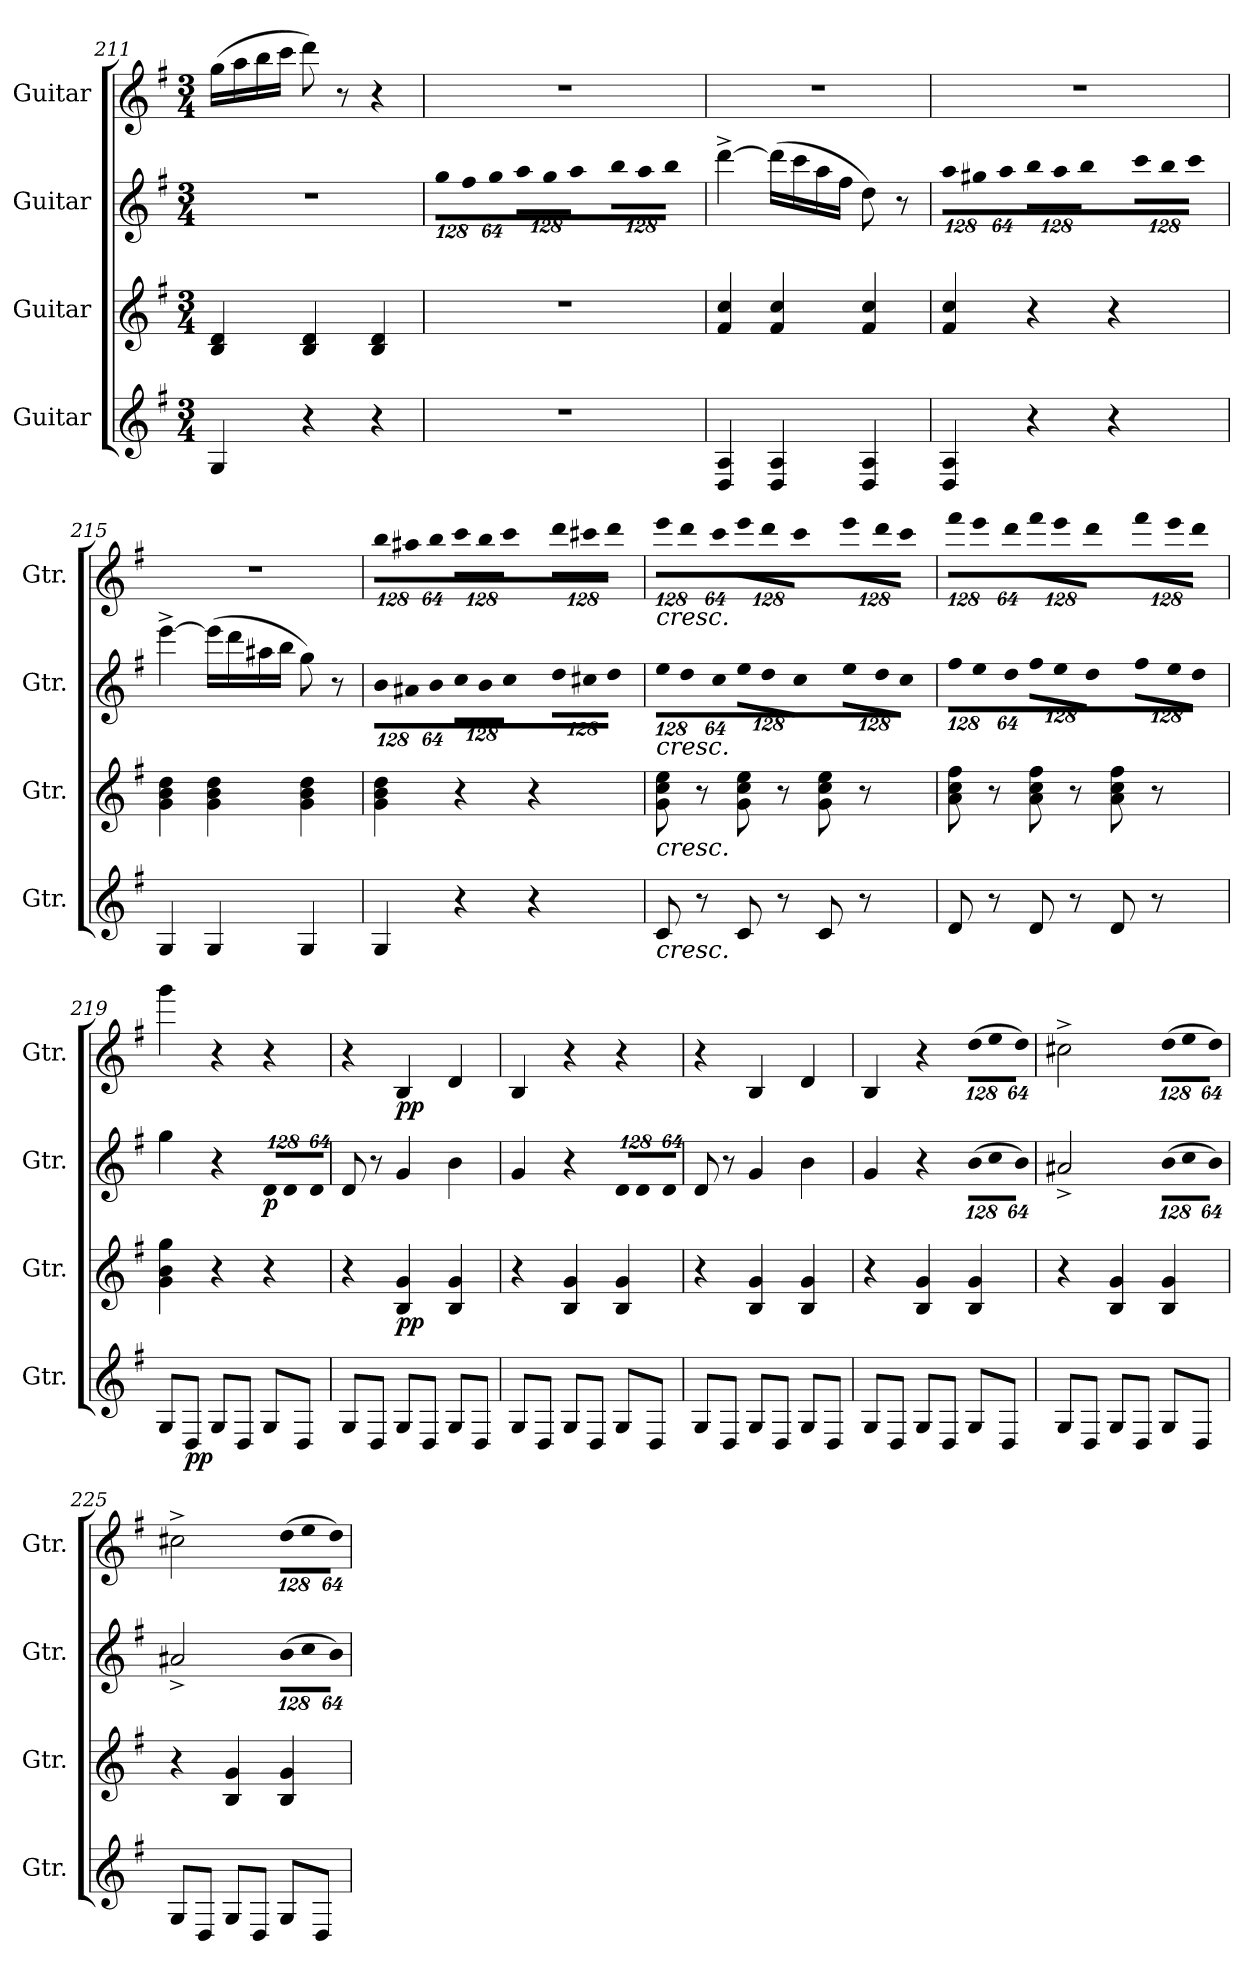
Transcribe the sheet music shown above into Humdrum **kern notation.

**kern	**dynam	**kern	**dynam	**kern	**dynam	**kern	**dynam
*part4	*part4	*part3	*part3	*part2	*part2	*part1	*part1
*staff4	*staff4	*staff3	*staff3	*staff2	*staff2	*staff1	*staff1
*I"Guitar	*	*I"Guitar	*	*I"Guitar	*	*I"Guitar	*
*I'Gtr.	*	*I'Gtr.	*	*I'Gtr.	*	*I'Gtr.	*
!!LO:PB:g=z
*clefG2	*	*clefG2	*	*clefG2	*	*clefG2	*
*ITrd7c12	*	*ITrd7c12	*	*ITrd7c12	*	*ITrd7c12	*
*k[f#]	*	*k[f#]	*	*k[f#]	*	*k[f#]	*
*G:	*	*G:	*	*G:	*	*G:	*
*M3/4	*	*M3/4	*	*M3/4	*	*M3/4	*
=211	=211	=211	=211	=211	=211	=211	=211
!	!	!	!	!LO:N:vis=1	!	!	!
4GGi/	.	4BBi/ 4Di	.	2.r	.	(16gi\LL	.
.	.	.	.	.	.	16ai\	.
.	.	.	.	.	.	16bi\	.
.	.	.	.	.	.	16cci\JJ	.
4r	.	4BBi/ 4Di	.	.	.	8ddi\)	.
.	.	.	.	.	.	8r	.
4r	.	4BBi/ 4Di	.	.	.	4r	.
=212	=212	=212	=212	=212	=212	=212	=212
!LO:N:vis=1	!	!LO:N:vis=1	!	!	!	!	!
*	*	*	*	*Xbrackettup	*	*	*
!	!	!	!	!LO:N:vis=8	!	!LO:N:vis=1	!
2.r	.	2.r	.	1024%85gi\L	.	2.r	.
!	!	!	!	!LO:N:vis=8	!	!	!
.	.	.	.	1024%85f#i\	.	.	.
!	!	!	!	!LO:N:vis=8	!	!	!
.	.	.	.	512%43gi\J	.	.	.
!	!	!	!	!LO:N:vis=8	!	!	!
.	.	.	.	1024%85ai\L	.	.	.
!	!	!	!	!LO:N:vis=8	!	!	!
.	.	.	.	1024%85gi\	.	.	.
!	!	!	!	!LO:N:vis=8	!	!	!
.	.	.	.	512%43ai\J	.	.	.
!	!	!	!	!LO:N:vis=8	!	!	!
.	.	.	.	1024%85bi\L	.	.	.
!	!	!	!	!LO:N:vis=8	!	!	!
.	.	.	.	1024%85ai\	.	.	.
!	!	!	!	!LO:N:vis=8	!	!	!
.	.	.	.	512%43bi\J	.	.	.
=213	=213	=213	=213	=213	=213	=213	=213
!	!	!	!	!	!	!LO:N:vis=1	!
4DDi/ 4AAi	.	4F#i/ 4ci	.	[>4dd^i\	.	2.r	.
4DDi/ 4AAi	.	4F#i/ 4ci	.	(16ddi\LL]	.	.	.
.	.	.	.	16cci\	.	.	.
.	.	.	.	16ai\	.	.	.
.	.	.	.	16f#i\JJ	.	.	.
4DDi/ 4AAi	.	4F#i/ 4ci	.	8di\)	.	.	.
.	.	.	.	8r	.	.	.
=214	=214	=214	=214	=214	=214	=214	=214
!	!	!	!	!LO:N:vis=8	!	!LO:N:vis=1	!
4DDi/ 4AAi	.	4F#i/ 4ci	.	1024%85ai\L	.	2.r	.
!	!	!	!	!LO:N:vis=8	!	!	!
.	.	.	.	1024%85g#Xi\	.	.	.
!	!	!	!	!LO:N:vis=8	!	!	!
.	.	.	.	512%43ai\J	.	.	.
!	!	!	!	!LO:N:vis=8	!	!	!
4r	.	4r	.	1024%85bi\L	.	.	.
!	!	!	!	!LO:N:vis=8	!	!	!
.	.	.	.	1024%85ai\	.	.	.
!	!	!	!	!LO:N:vis=8	!	!	!
.	.	.	.	512%43bi\J	.	.	.
!	!	!	!	!LO:N:vis=8	!	!	!
4r	.	4r	.	1024%85cci\L	.	.	.
!	!	!	!	!LO:N:vis=8	!	!	!
.	.	.	.	1024%85bi\	.	.	.
!	!	!	!	!LO:N:vis=8	!	!	!
.	.	.	.	512%43cci\J	.	.	.
!!LO:LB:g=z
=215	=215	=215	=215	=215	=215	=215	=215
!	!	!	!	!	!	!LO:N:vis=1	!
4GGi/	.	4Gi\ 4Bi 4di	.	[>4ee^i\	.	2.r	.
4GGi/	.	4Gi\ 4Bi 4di	.	(16eei\LL]	.	.	.
.	.	.	.	16ddi\	.	.	.
.	.	.	.	16a#Xi\	.	.	.
.	.	.	.	16bi\JJ	.	.	.
4GGi/	.	4Gi\ 4Bi 4di	.	8gi\)	.	.	.
.	.	.	.	8r	.	.	.
=216	=216	=216	=216	=216	=216	=216	=216
!	!	!	!	!LO:N:vis=8	!	!	!
*	*	*	*	*	*	*Xbrackettup	*
!	!	!	!	!	!	!LO:N:vis=8	!
4GGi/	.	4Gi\ 4Bi 4di	.	1024%85Bi/L	.	1024%85bi\L	.
!	!	!	!	!LO:N:vis=8	!	!LO:N:vis=8	!
.	.	.	.	1024%85A#Xi/	.	1024%85a#Xi\	.
!	!	!	!	!LO:N:vis=8	!	!LO:N:vis=8	!
.	.	.	.	512%43Bi/J	.	512%43bi\J	.
!	!	!	!	!LO:N:vis=8	!	!LO:N:vis=8	!
4r	.	4r	.	1024%85ci\L	.	1024%85cci\L	.
!	!	!	!	!LO:N:vis=8	!	!LO:N:vis=8	!
.	.	.	.	1024%85Bi\	.	1024%85bi\	.
!	!	!	!	!LO:N:vis=8	!	!LO:N:vis=8	!
.	.	.	.	512%43ci\J	.	512%43cci\J	.
!	!	!	!	!LO:N:vis=8	!	!LO:N:vis=8	!
4r	.	4r	.	1024%85di\L	.	1024%85ddi\L	.
!	!	!	!	!LO:N:vis=8	!	!LO:N:vis=8	!
.	.	.	.	1024%85c#Xi\	.	1024%85cc#Xi\	.
!	!	!	!	!LO:N:vis=8	!	!LO:N:vis=8	!
.	.	.	.	512%43di\J	.	512%43ddi\J	.
=217	=217	=217	=217	=217	=217	=217	=217
!	!	!	!	!	!	!LO:TX:b:i:t=cresc.	!
!	!	!	!	!LO:TX:b:i:t=cresc.	!	!	!
!	!	!LO:TX:b:i:t=cresc.	!	!	!	!	!
!LO:TX:b:i:t=cresc.	!	!	!	!	!	!	!
!	!	!	!	!LO:N:vis=8	!	!LO:N:vis=8	!
8Ci/	.	8Gi\ 8ci 8ei	.	1024%85ei\L	.	1024%85eei\L	.
!	!	!	!	!LO:N:vis=8	!	!LO:N:vis=8	!
.	.	.	.	1024%85di\	.	1024%85ddi\	.
8r	.	8r	.	.	.	.	.
!	!	!	!	!LO:N:vis=8	!	!LO:N:vis=8	!
.	.	.	.	512%43ci\J	.	512%43cci\J	.
!	!	!	!	!LO:N:vis=8	!	!LO:N:vis=8	!
8Ci/	.	8Gi\ 8ci 8ei	.	1024%85ei\L	.	1024%85eei\L	.
!	!	!	!	!LO:N:vis=8	!	!LO:N:vis=8	!
.	.	.	.	1024%85di\	.	1024%85ddi\	.
8r	.	8r	.	.	.	.	.
!	!	!	!	!LO:N:vis=8	!	!LO:N:vis=8	!
.	.	.	.	512%43ci\J	.	512%43cci\J	.
!	!	!	!	!LO:N:vis=8	!	!LO:N:vis=8	!
8Ci/	.	8Gi\ 8ci 8ei	.	1024%85ei\L	.	1024%85eei\L	.
!	!	!	!	!LO:N:vis=8	!	!LO:N:vis=8	!
.	.	.	.	1024%85di\	.	1024%85ddi\	.
8r	.	8r	.	.	.	.	.
!	!	!	!	!LO:N:vis=8	!	!LO:N:vis=8	!
.	.	.	.	512%43ci\J	.	512%43cci\J	.
=218	=218	=218	=218	=218	=218	=218	=218
!	!	!	!	!LO:N:vis=8	!	!LO:N:vis=8	!
8Di/	.	8Ai\ 8ci 8f#i	.	1024%85f#i\L	.	1024%85ff#i\L	.
!	!	!	!	!LO:N:vis=8	!	!LO:N:vis=8	!
.	.	.	.	1024%85ei\	.	1024%85eei\	.
8r	.	8r	.	.	.	.	.
!	!	!	!	!LO:N:vis=8	!	!LO:N:vis=8	!
.	.	.	.	512%43di\J	.	512%43ddi\J	.
!	!	!	!	!LO:N:vis=8	!	!LO:N:vis=8	!
8Di/	.	8Ai\ 8ci 8f#i	.	1024%85f#i\L	.	1024%85ff#i\L	.
!	!	!	!	!LO:N:vis=8	!	!LO:N:vis=8	!
.	.	.	.	1024%85ei\	.	1024%85eei\	.
8r	.	8r	.	.	.	.	.
!	!	!	!	!LO:N:vis=8	!	!LO:N:vis=8	!
.	.	.	.	512%43di\J	.	512%43ddi\J	.
!	!	!	!	!LO:N:vis=8	!	!LO:N:vis=8	!
8Di/	.	8Ai\ 8ci 8f#i	.	1024%85f#i\L	.	1024%85ff#i\L	.
!	!	!	!	!LO:N:vis=8	!	!LO:N:vis=8	!
.	.	.	.	1024%85ei\	.	1024%85eei\	.
8r	.	8r	.	.	.	.	.
!	!	!	!	!LO:N:vis=8	!	!LO:N:vis=8	!
.	.	.	.	512%43di\J	.	512%43ddi\J	.
!!LO:LB:g=z
=219	=219	=219	=219	=219	=219	=219	=219
8GGi/L	.	4Gi\ 4Bi 4gi	.	4gi\	.	4ggi\	.
8DDi/J	pp	.	.	.	.	.	.
8GGi/L	.	4r	.	4r	.	4r	.
8DDi/J	.	.	.	.	.	.	.
!	!	!	!	!LO:N:vis=8	!	!	!
8GGi/L	.	4r	.	1024%85Di/L	p	4r	.
!	!	!	!	!LO:N:vis=8	!	!	!
.	.	.	.	1024%85Di/	.	.	.
8DDi/J	.	.	.	.	.	.	.
!	!	!	!	!LO:N:vis=8	!	!	!
.	.	.	.	512%43Di/J	.	.	.
=220	=220	=220	=220	=220	=220	=220	=220
8GGi/L	.	4r	.	8Di/	.	4r	.
8DDi/J	.	.	.	8r	.	.	.
8GGi/L	.	4BBi/ 4Gi	pp	4Gi/	.	4BBi/	pp
8DDi/J	.	.	.	.	.	.	.
8GGi/L	.	4BBi/ 4Gi	.	4Bi\	.	4Di/	.
8DDi/J	.	.	.	.	.	.	.
=221	=221	=221	=221	=221	=221	=221	=221
8GGi/L	.	4r	.	4Gi/	.	4BBi/	.
8DDi/J	.	.	.	.	.	.	.
8GGi/L	.	4BBi/ 4Gi	.	4r	.	4r	.
8DDi/J	.	.	.	.	.	.	.
!	!	!	!	!LO:N:vis=8	!	!	!
8GGi/L	.	4BBi/ 4Gi	.	1024%85Di/L	.	4r	.
!	!	!	!	!LO:N:vis=8	!	!	!
.	.	.	.	1024%85Di/	.	.	.
8DDi/J	.	.	.	.	.	.	.
!	!	!	!	!LO:N:vis=8	!	!	!
.	.	.	.	512%43Di/J	.	.	.
=222	=222	=222	=222	=222	=222	=222	=222
8GGi/L	.	4r	.	8Di/	.	4r	.
8DDi/J	.	.	.	8r	.	.	.
8GGi/L	.	4BBi/ 4Gi	.	4Gi/	.	4BBi/	.
8DDi/J	.	.	.	.	.	.	.
8GGi/L	.	4BBi/ 4Gi	.	4Bi\	.	4Di/	.
8DDi/J	.	.	.	.	.	.	.
=223	=223	=223	=223	=223	=223	=223	=223
8GGi/L	.	4r	.	4Gi/	.	4BBi/	.
8DDi/J	.	.	.	.	.	.	.
8GGi/L	.	4BBi/ 4Gi	.	4r	.	4r	.
8DDi/J	.	.	.	.	.	.	.
!	!	!	!	!LO:N:vis=8	!	!LO:N:vis=8	!
8GGi/L	.	4BBi/ 4Gi	.	(1024%85Bi\L	.	(1024%85di\L	.
!	!	!	!	!LO:N:vis=8	!	!LO:N:vis=8	!
.	.	.	.	1024%85ci\	.	1024%85ei\	.
8DDi/J	.	.	.	.	.	.	.
!	!	!	!	!LO:N:vis=8	!	!LO:N:vis=8	!
.	.	.	.	512%43Bi\J)	.	512%43di\J)	.
!!LO:PB:g=z
=224	=224	=224	=224	=224	=224	=224	=224
8GGi/L	.	4r	.	2A#X^i/	.	2c#X^i\	.
8DDi/J	.	.	.	.	.	.	.
8GGi/L	.	4BBi/ 4Gi	.	.	.	.	.
8DDi/J	.	.	.	.	.	.	.
!	!	!	!	!LO:N:vis=8	!	!LO:N:vis=8	!
8GGi/L	.	4BBi/ 4Gi	.	(1024%85Bi\L	.	(1024%85di\L	.
!	!	!	!	!LO:N:vis=8	!	!LO:N:vis=8	!
.	.	.	.	1024%85ci\	.	1024%85ei\	.
8DDi/J	.	.	.	.	.	.	.
!	!	!	!	!LO:N:vis=8	!	!LO:N:vis=8	!
.	.	.	.	512%43Bi\J)	.	512%43di\J)	.
=225	=225	=225	=225	=225	=225	=225	=225
8GGi/L	.	4r	.	2A#X^i/	.	2c#X^i\	.
8DDi/J	.	.	.	.	.	.	.
8GGi/L	.	4BBi/ 4Gi	.	.	.	.	.
8DDi/J	.	.	.	.	.	.	.
!	!	!	!	!LO:N:vis=8	!	!LO:N:vis=8	!
8GGi/L	.	4BBi/ 4Gi	.	(1024%85Bi\L	.	(1024%85di\L	.
!	!	!	!	!LO:N:vis=8	!	!LO:N:vis=8	!
.	.	.	.	1024%85ci\	.	1024%85ei\	.
8DDi/J	.	.	.	.	.	.	.
!	!	!	!	!LO:N:vis=8	!	!LO:N:vis=8	!
.	.	.	.	512%43Bi\J)	.	512%43di\J)	.
=	=	=	=	=	=	=	=
*-	*-	*-	*-	*-	*-	*-	*-
